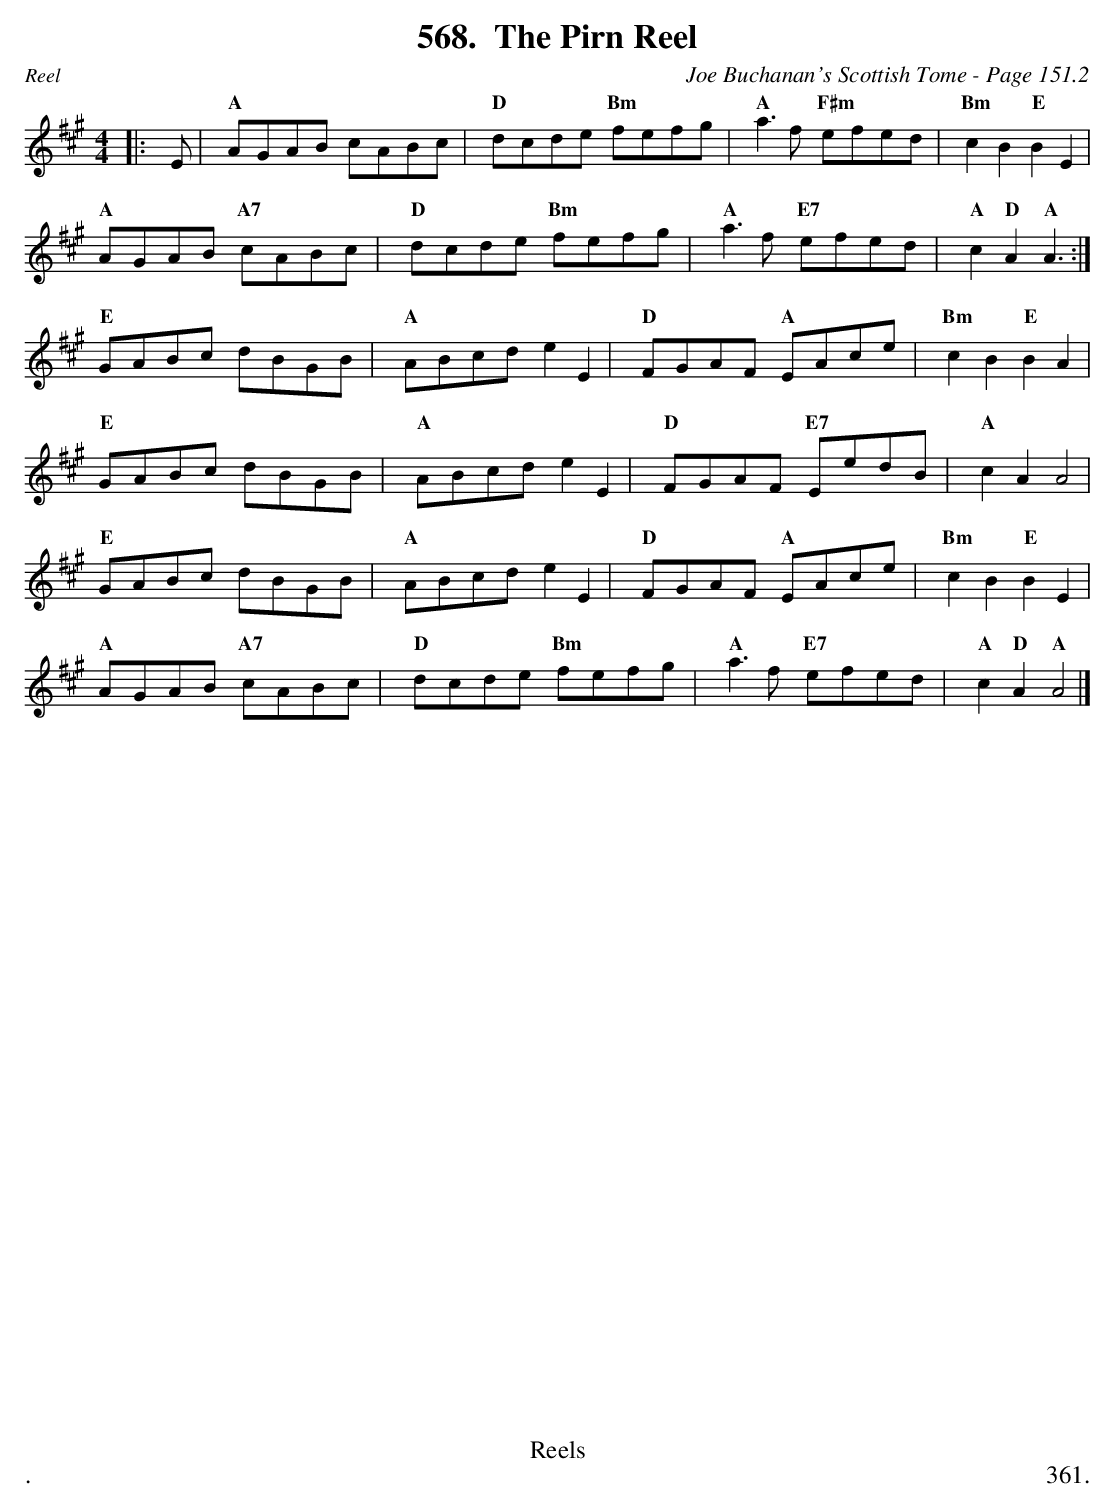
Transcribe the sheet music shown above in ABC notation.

X:1
T:Pirn Reel, The
C:Joe Buchanan's Scottish Tome - Page 151.2
L:1/8
M:4/4
K:A
|:E | "A"AGAB cABc | "D"dcde "Bm"fefg | "A"a3 f "F#m"efed | "Bm"c2 B2 "E"B2 E2 |
"A"AGAB "A7"cABc | "D"dcde "Bm"fefg | "A"a3 f "E7"efed | "A" c2"D" A2"A" A3 :|
"E"GABc dBGB |"A" ABcd e2 E2 |"D" FGAF "A"EAce |"Bm" c2 B2 "E"B2 A2 |
"E"GABc dBGB | "A"ABcd e2 E2 |"D" FGAF "E7"EedB |"A" c2 A2 A4 |
"E"GABc dBGB | "A"ABcd e2 E2 |"D" FGAF "A"EAce |"Bm" c2 B2 "E"B2 E2 |
"A"AGAB "A7"cABc | "D"dcde "Bm"fefg | "A"a3 f "E7"efed | "A"c2 "D"A2 "A"A4 |]
